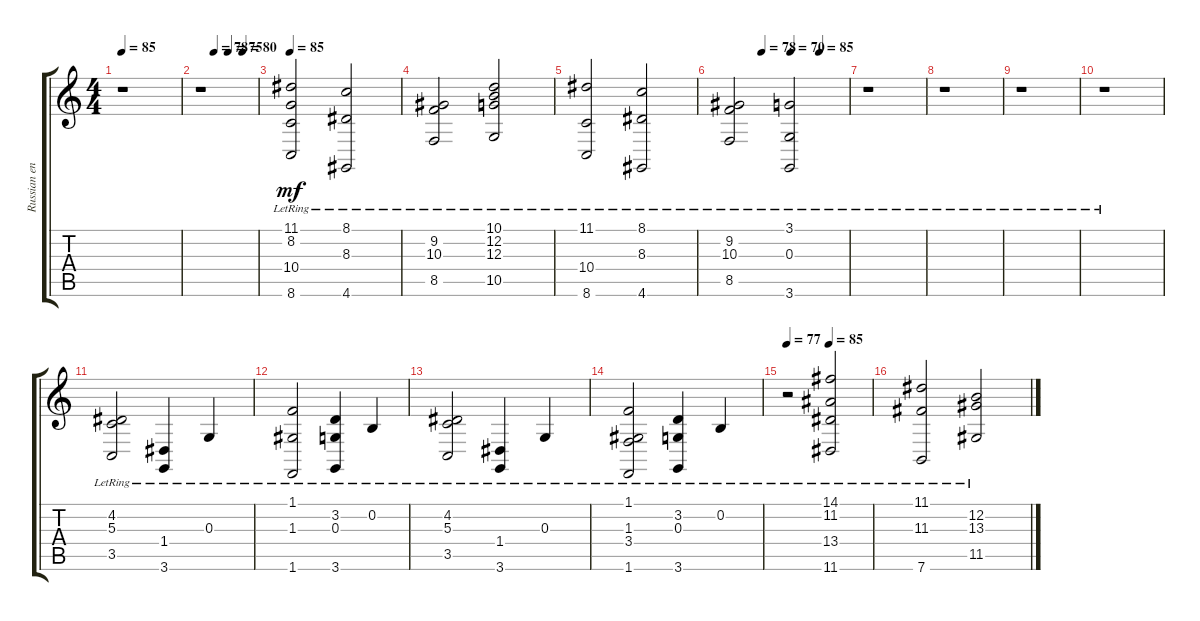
\track ("Russian ensemble" "Russian en") {instrument tremolostrings}
\staff {score tabs}
\tuning (E4 B3 G3 D3 A2 E2) {hide}
\ts (4 4)
\tempo 85
\clef g2
\ks c
r.1{dy mf} |
\tempo (78 0.25)
\tempo (75 0.5)
\tempo (80 0.75)
r.1 |
\tempo 85
(11.1{lr} 8.2{lr} 10.4{lr} 8.6{lr}).2 (8.1{lr} 8.3{lr} 4.6{lr}).2 |
(9.2{lr} 10.3{lr} 8.5{lr}).2 (10.1{lr} 12.2{lr} 12.3{lr} 10.5{lr}).2 |
(11.1{lr} 10.4{lr} 8.6{lr}).2 (8.1{lr} 8.3{lr} 4.6{lr}).2 |
\tempo (78 0.25)
\tempo (70 0.5)
\tempo (85 0.75)
(9.2{lr} 10.3{lr} 8.5{lr}).2 (3.1{lr} 0.3{lr} 3.6{lr}).2 |
r.1 |
r.1 |
r.1 |
r.1 |
(4.2{lr} 5.3{lr} 3.5{lr}).2 (1.4{lr} 3.6{lr}).4 0.3{lr}.4 |
(1.1{lr} 1.3{lr} 1.6{lr}).2 (3.2{lr} 0.3{lr} 3.6{lr}).4 0.2{lr}.4 |
(4.2{lr} 5.3{lr} 3.5{lr}).2 (1.4{lr} 3.6{lr}).4 0.3{lr}.4 |
(1.1{lr} 1.3{lr} 3.4{lr} 1.6{lr}).2 (3.2{lr} 0.3{lr} 3.6{lr}).4 0.2{lr}.4 |
\tempo 77
\tempo (85 0.5)
r.2 (14.1{lr} 11.2{lr} 13.4{lr} 11.6{lr}).2 |
(11.1{lr} 11.3{lr} 7.6{lr}).2 (12.2{lr} 13.3{lr} 11.5{lr}).2
